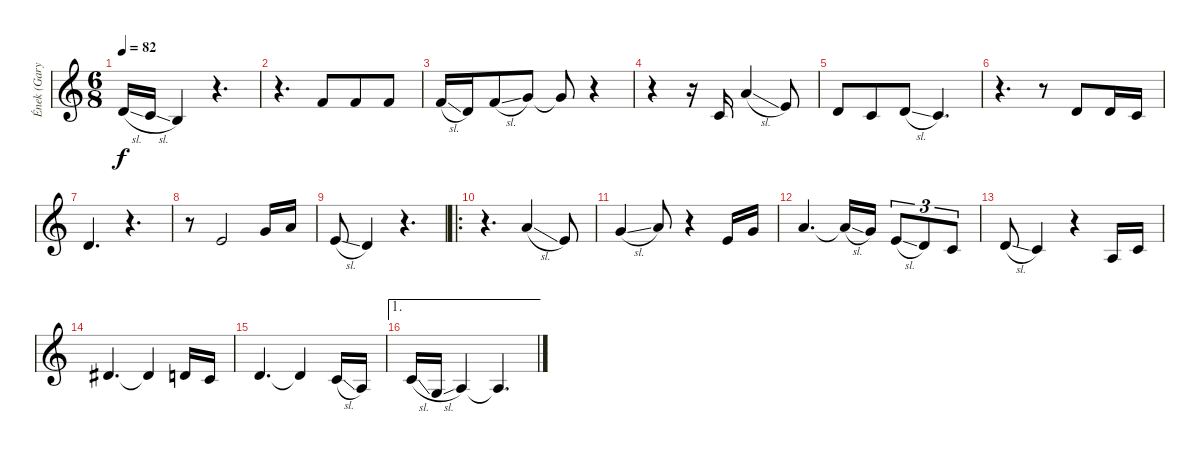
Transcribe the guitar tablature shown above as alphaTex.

\track ("Ének (Gary Moore)" "Ének (Gary") {instrument tenorsax}
\staff {score}
\tuning (E4 B3 G3 D3 A2 E2) {hide}
\ts (6 8)
\tempo 82
\clef g2
\ks c
3.2{sl}.16{dy f} 1.2{sl}.16 0.2.4 r.4{d} |
r.4{d} 1.1.8 1.1.8 1.1.8 |
6.2{sl}.16 3.2.16 1.1{sl}.8 3.1.8 3.1{t}.8 r.4 |
r.4 r.16 1.2.16 5.1{sl}.4 0.1.8 |
3.2.8 1.2.8 3.2{sl}.8 1.2.4{d} |
r.4{d} r.8 3.2.8 3.2.16 1.2.16 |
3.2.4{d} r.4{d} |
r.8 0.1.2 3.1.16 5.1.16 |
5.2{sl}.8 3.2.4 r.4{d} |
\ro
r.4{d} 5.1{sl}.4 0.1.8 |
3.1{sl}.4 5.1.8 r.4 0.1.16 3.1.16 |
5.1.4{d} 5.1{sl t}.16 3.1.16 5.2{sl}.8{tu (3 2)} 3.2.8{tu (3 2)} 1.2.8{tu (3 2)} |
3.2{sl}.8 1.2.4 r.4 2.3.16 1.2.16 |
4.2.4{d} 4.2{t}.4 3.2.16 1.2.16 |
3.2.4{d} 3.2{t}.4 5.3{sl}.16 2.3.16 |
\ae 1
5.3{sl}.16 0.3{sl}.16 2.3.4 2.3{t}.4{d}
